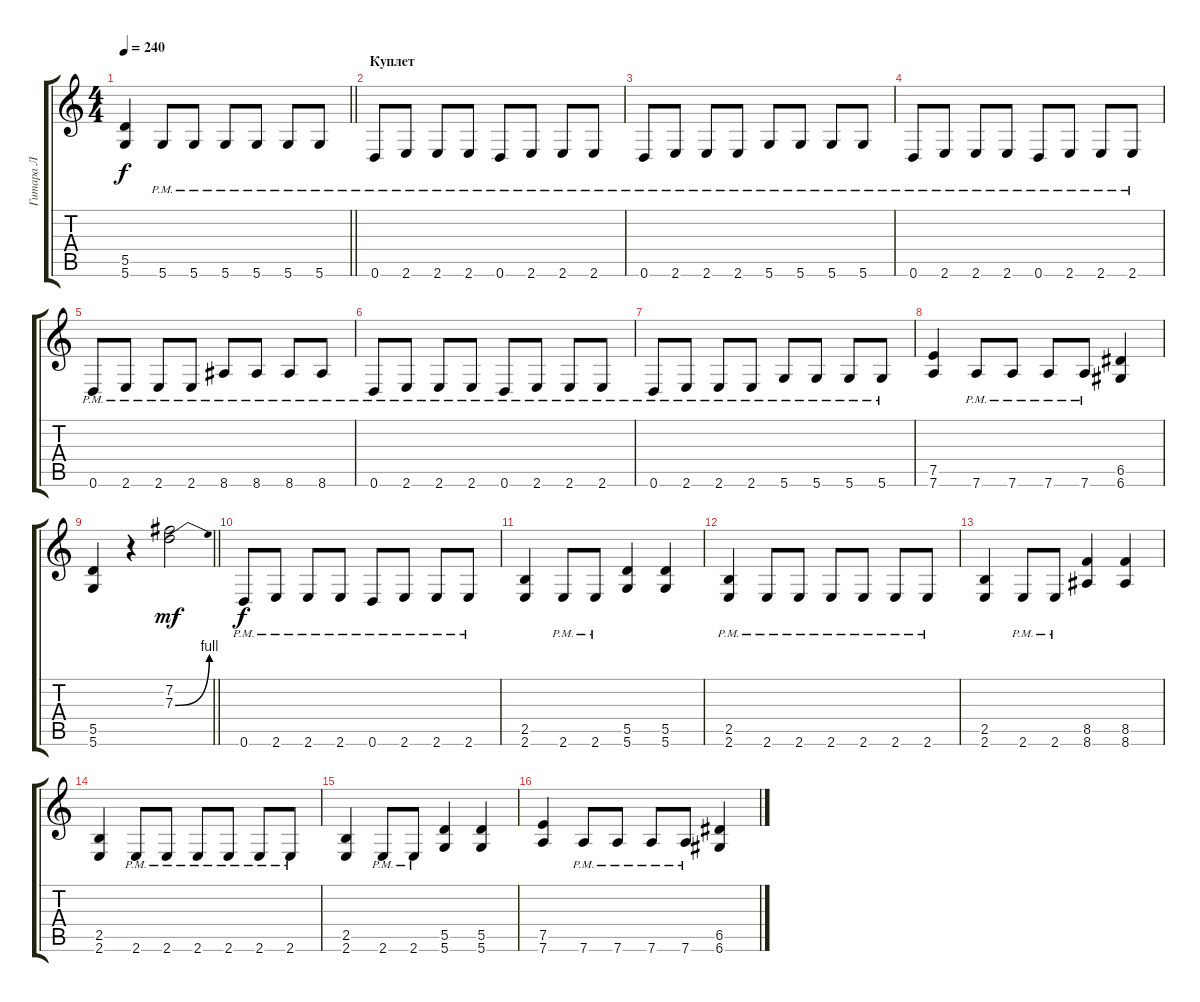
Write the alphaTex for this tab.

\track ("Гитара Л" "Гитара Л") {instrument electricguitarclean}
\staff {score tabs}
\tuning (E4 B3 G3 D3 A2 D2) {hide}
\ts (4 4)
\tempo 240
\clef g2
\barLineRight lightlight
\ks c
(5.5 5.6).4{dy f} 5.6{pm}.8 5.6{pm}.8 5.6{pm}.8 5.6{pm}.8 5.6{pm}.8 5.6{pm}.8 |
\section ("" "Куплет")
0.6{pm}.8 2.6{pm}.8 2.6{pm}.8 2.6{pm}.8 0.6{pm}.8 2.6{pm}.8 2.6{pm}.8 2.6{pm}.8 |
0.6{pm}.8 2.6{pm}.8 2.6{pm}.8 2.6{pm}.8 5.6{pm}.8 5.6{pm}.8 5.6{pm}.8 5.6{pm}.8 |
0.6{pm}.8 2.6{pm}.8 2.6{pm}.8 2.6{pm}.8 0.6{pm}.8 2.6{pm}.8 2.6{pm}.8 2.6{pm}.8 |
0.6{pm}.8 2.6{pm}.8 2.6{pm}.8 2.6{pm}.8 8.6{pm}.8 8.6{pm}.8 8.6{pm}.8 8.6{pm}.8 |
0.6{pm}.8 2.6{pm}.8 2.6{pm}.8 2.6{pm}.8 0.6{pm}.8 2.6{pm}.8 2.6{pm}.8 2.6{pm}.8 |
0.6{pm}.8 2.6{pm}.8 2.6{pm}.8 2.6{pm}.8 5.6{pm}.8 5.6{pm}.8 5.6{pm}.8 5.6{pm}.8 |
(7.5 7.6).4 7.6{pm}.8 7.6{pm}.8 7.6{pm}.8 7.6{pm}.8 (6.5 6.6).4 |
\barLineRight lightlight
(5.5 5.6).4 r.4 (7.2 7.3{be (bend 0 0 60 4)}).2{dy mf} |
0.6{pm}.8{dy f} 2.6{pm}.8 2.6{pm}.8 2.6{pm}.8 0.6{pm}.8 2.6{pm}.8 2.6{pm}.8 2.6{pm}.8 |
(2.5 2.6).4 2.6{pm}.8 2.6{pm}.8 (5.5 5.6).4 (5.5 5.6).4 |
(2.5 2.6{pm}).4 2.6{pm}.8 2.6{pm}.8 2.6{pm}.8 2.6{pm}.8 2.6{pm}.8 2.6{pm}.8 |
(2.5 2.6).4 2.6{pm}.8 2.6{pm}.8 (8.5 8.6).4 (8.5 8.6).4 |
(2.5 2.6).4 2.6{pm}.8 2.6{pm}.8 2.6{pm}.8 2.6{pm}.8 2.6{pm}.8 2.6{pm}.8 |
(2.5 2.6).4 2.6{pm}.8 2.6{pm}.8 (5.5 5.6).4 (5.5 5.6).4 |
(7.5 7.6).4 7.6{pm}.8 7.6{pm}.8 7.6{pm}.8 7.6{pm}.8 (6.5 6.6).4
